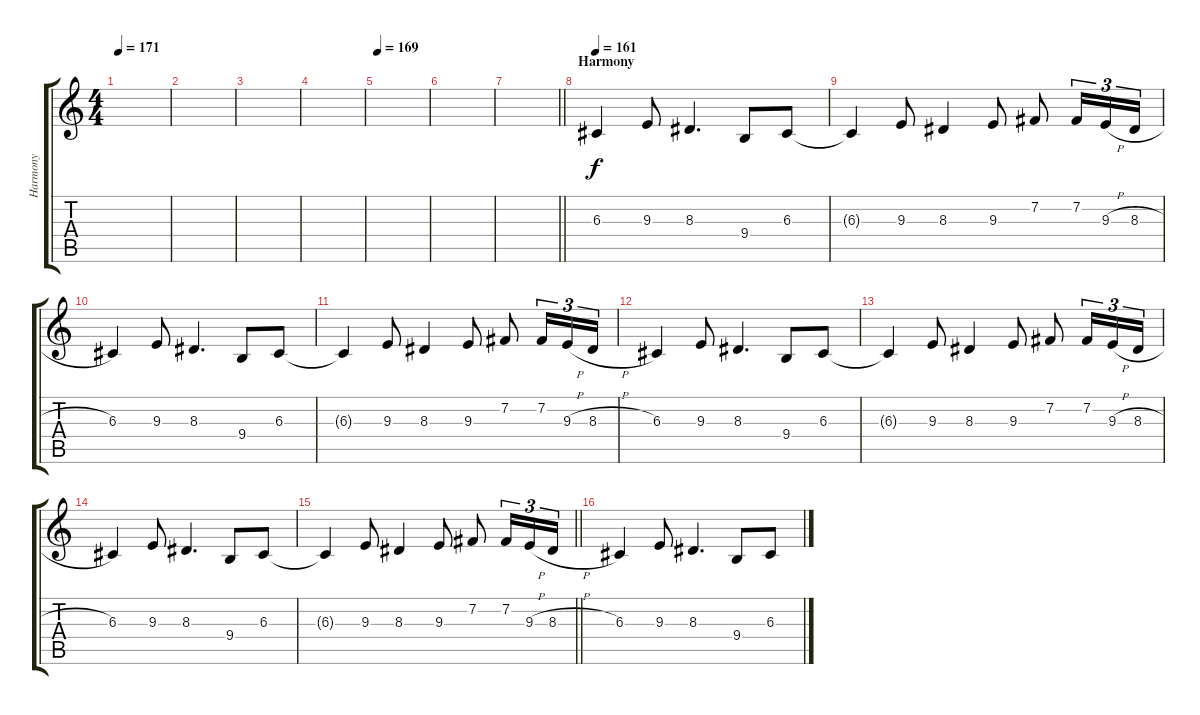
\track ("Harmony" "Harmony") {instrument drawbarorgan}
\staff {score tabs}
\tuning (E4 B3 G3 D3 A2 E2) {hide}
\ts (4 4)
\tempo 171
\clef g2
\ks c
|
|
|
|
\tempo 169
|
|
\barLineRight lightlight
|
\section ("" "Harmony")
\tempo 161
6.3.4{dy f volume 9 instrument distortionguitar} 9.3.8 8.3.4{d} 9.4.8 6.3.8 |
6.3{t}.4 9.3.8 8.3.4 9.3.8 7.2.8 7.2.16{tu (3 2)} 9.3{h}.16{tu (3 2)} 8.3{h}.16{tu (3 2)} |
6.3.4 9.3.8 8.3.4{d} 9.4.8 6.3.8 |
6.3{t}.4 9.3.8 8.3.4 9.3.8 7.2.8 7.2.16{tu (3 2)} 9.3{h}.16{tu (3 2)} 8.3{h}.16{tu (3 2)} |
6.3.4 9.3.8 8.3.4{d} 9.4.8 6.3.8 |
6.3{t}.4 9.3.8 8.3.4 9.3.8 7.2.8 7.2.16{tu (3 2)} 9.3{h}.16{tu (3 2)} 8.3{h}.16{tu (3 2)} |
6.3.4 9.3.8 8.3.4{d} 9.4.8 6.3.8 |
\barLineRight lightlight
6.3{t}.4 9.3.8 8.3.4 9.3.8 7.2.8 7.2.16{tu (3 2)} 9.3{h}.16{tu (3 2)} 8.3{h}.16{tu (3 2)} |
6.3.4{volume 9 instrument distortionguitar} 9.3.8 8.3.4{d} 9.4.8 6.3.8
